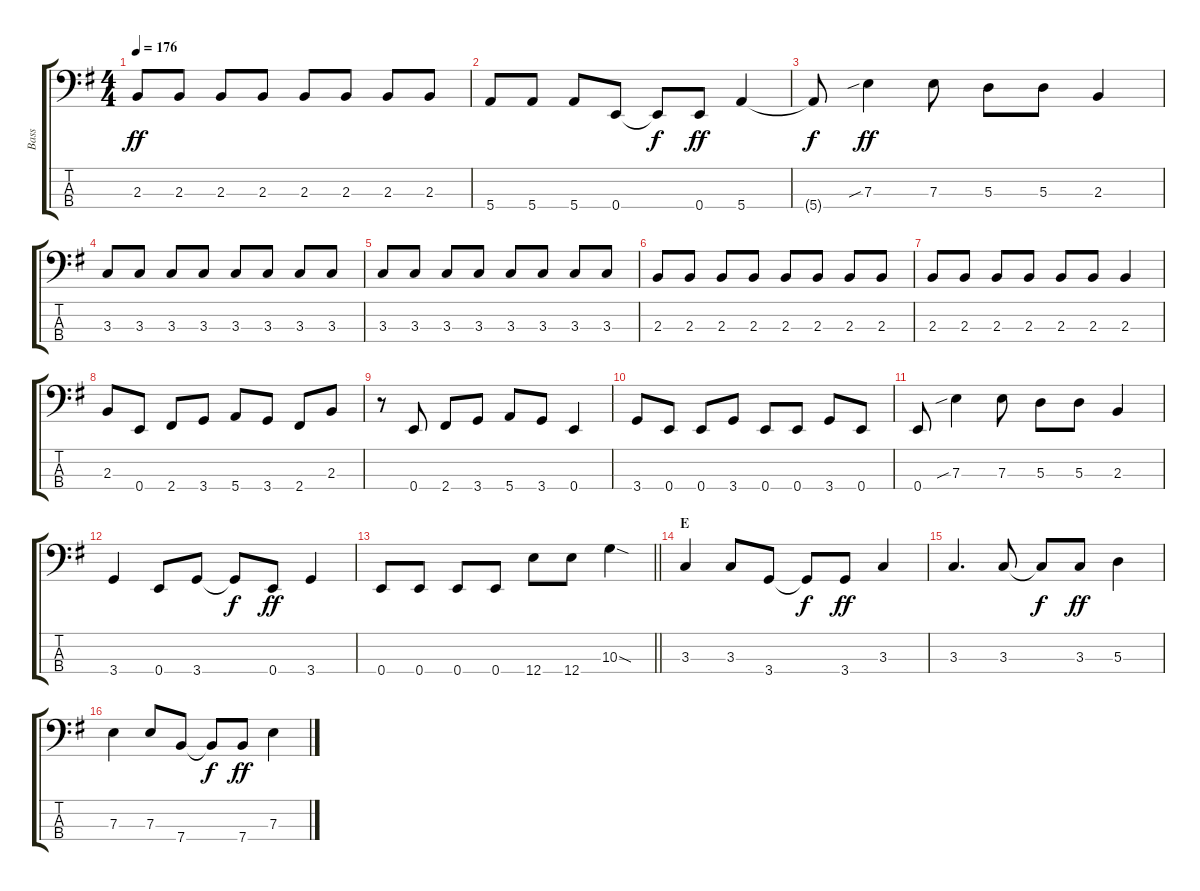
\track ("Bass" "Bass") {instrument electricbasspick}
\staff {score tabs}
\tuning (G2 D2 A1 E1) {hide}
\ts (4 4)
\tempo 176
\clef f4
\ks g
2.3.8{dy ff} 2.3.8 2.3.8 2.3.8 2.3.8 2.3.8 2.3.8 2.3.8 |
5.4.8 5.4.8 5.4.8 0.4.8 0.4{t}.8{dy f} 0.4.8{dy ff} 5.4.4 |
5.4{t}.8{dy f} 7.3{sib}.4{dy ff} 7.3.8 5.3.8 5.3.8 2.3.4 |
3.3.8 3.3.8 3.3.8 3.3.8 3.3.8 3.3.8 3.3.8 3.3.8 |
3.3.8 3.3.8 3.3.8 3.3.8 3.3.8 3.3.8 3.3.8 3.3.8 |
2.3.8 2.3.8 2.3.8 2.3.8 2.3.8 2.3.8 2.3.8 2.3.8 |
2.3.8 2.3.8 2.3.8 2.3.8 2.3.8 2.3.8 2.3.4 |
2.3.8 0.4.8 2.4.8 3.4.8 5.4.8 3.4.8 2.4.8 2.3.8 |
r.8 0.4.8 2.4.8 3.4.8 5.4.8 3.4.8 0.4.4 |
3.4.8 0.4.8 0.4.8 3.4.8 0.4.8 0.4.8 3.4.8 0.4.8 |
0.4.8 7.3{sib}.4 7.3.8 5.3.8 5.3.8 2.3.4 |
3.4.4 0.4.8 3.4.8 3.4{t}.8{dy f} 0.4.8{dy ff} 3.4.4 |
\barLineRight lightlight
0.4.8 0.4.8 0.4.8 0.4.8 12.4.8 12.4.8 10.3{sod}.4 |
\section ("" "E")
3.3.4 3.3.8 3.4.8 3.4{t}.8{dy f} 3.4.8{dy ff} 3.3.4 |
3.3.4{d} 3.3.8 3.3{t}.8{dy f} 3.3.8{dy ff} 5.3.4 |
7.3.4 7.3.8 7.4.8 7.4{t}.8{dy f} 7.4.8{dy ff} 7.3.4
